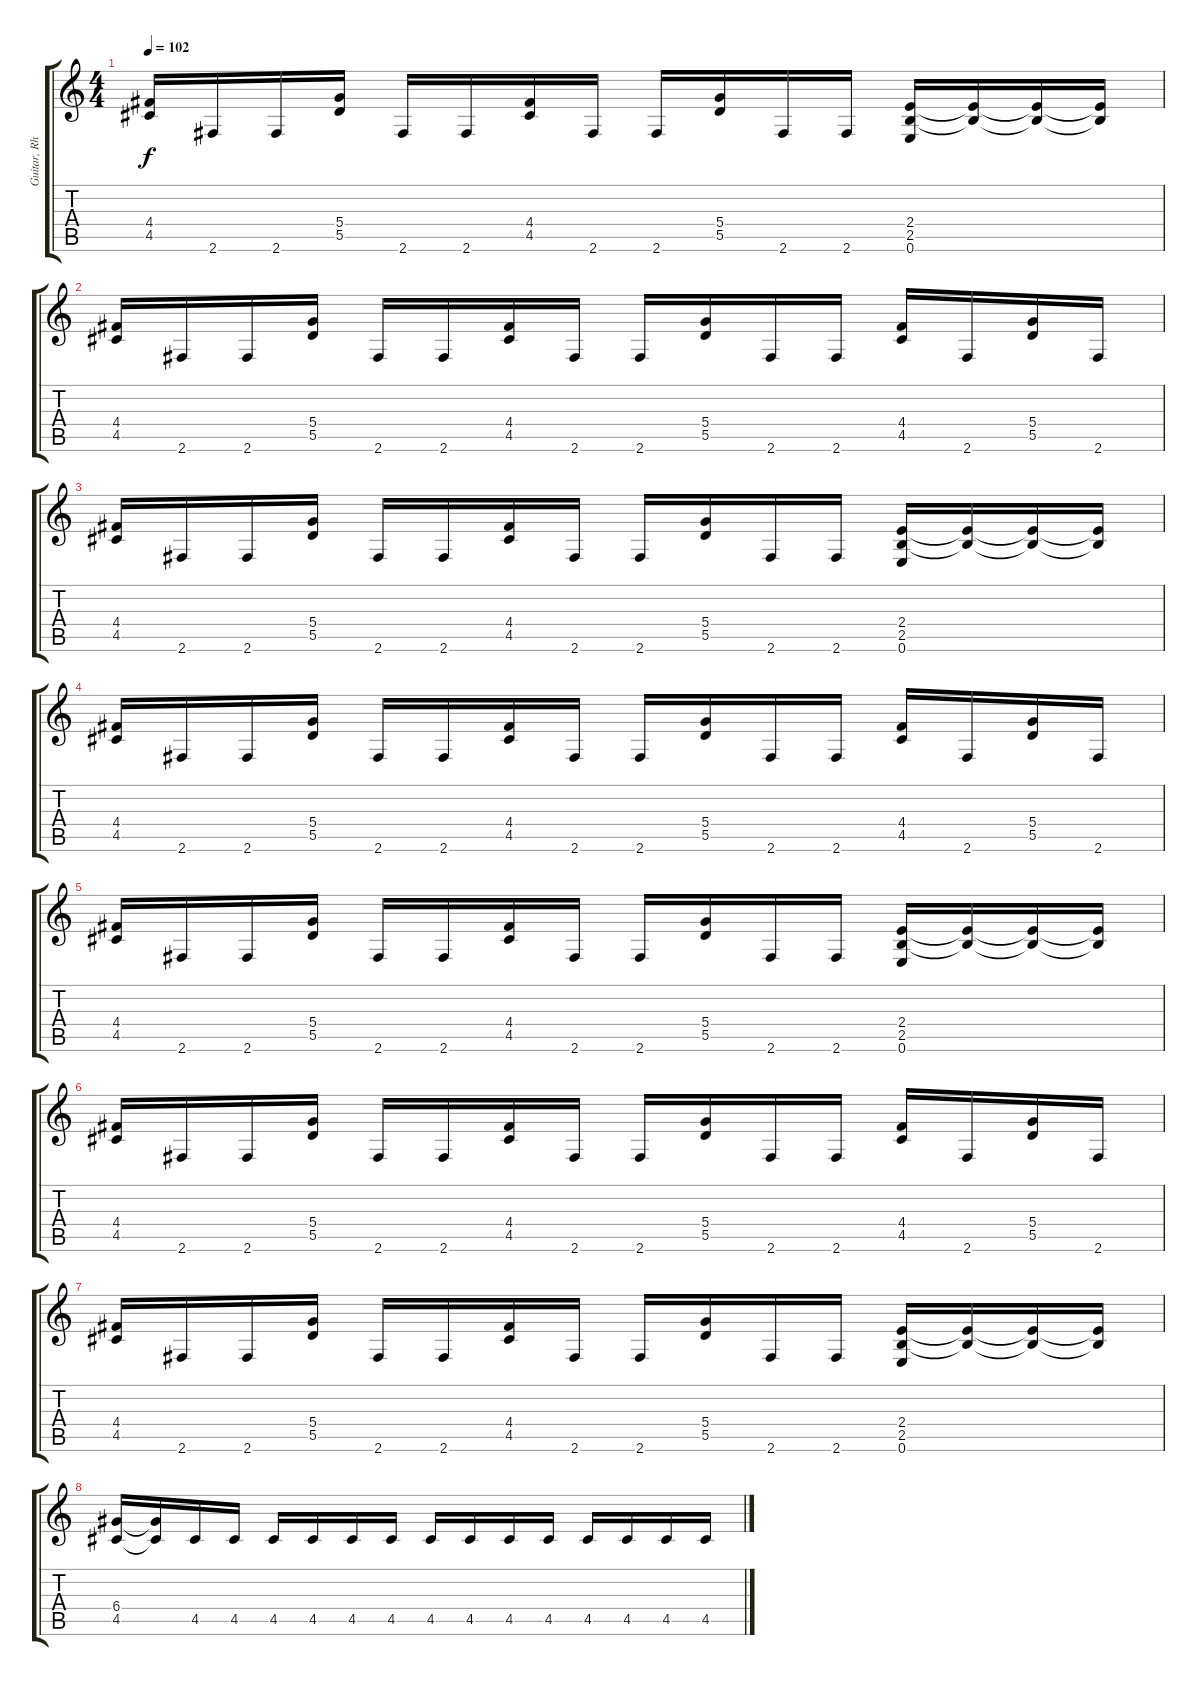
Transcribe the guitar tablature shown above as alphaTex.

\track ("Guitar, Rhythm 2" "Guitar, Rh") {instrument acousticguitarsteel}
\staff {score tabs}
\tuning (E4 B3 G3 D3 A2 E2) {hide}
\ts (4 4)
\tempo 102
\clef g2
\ks c
(4.4 4.5).16{dy f} 2.6.16 2.6.16 (5.4 5.5).16 2.6.16 2.6.16 (4.4 4.5).16 2.6.16 2.6.16 (5.4 5.5).16 2.6.16 2.6.16 (2.4 2.5 0.6).16 (2.4{t} 2.5{t}).16 (2.4{t} 2.5{t}).16 (2.4{t} 2.5{t}).16 |
(4.4 4.5).16 2.6.16 2.6.16 (5.4 5.5).16 2.6.16 2.6.16 (4.4 4.5).16 2.6.16 2.6.16 (5.4 5.5).16 2.6.16 2.6.16 (4.4 4.5).16 2.6.16 (5.4 5.5).16 2.6.16 |
(4.4 4.5).16 2.6.16 2.6.16 (5.4 5.5).16 2.6.16 2.6.16 (4.4 4.5).16 2.6.16 2.6.16 (5.4 5.5).16 2.6.16 2.6.16 (2.4 2.5 0.6).16 (2.4{t} 2.5{t}).16 (2.4{t} 2.5{t}).16 (2.4{t} 2.5{t}).16 |
(4.4 4.5).16 2.6.16 2.6.16 (5.4 5.5).16 2.6.16 2.6.16 (4.4 4.5).16 2.6.16 2.6.16 (5.4 5.5).16 2.6.16 2.6.16 (4.4 4.5).16 2.6.16 (5.4 5.5).16 2.6.16 |
(4.4 4.5).16 2.6.16 2.6.16 (5.4 5.5).16 2.6.16 2.6.16 (4.4 4.5).16 2.6.16 2.6.16 (5.4 5.5).16 2.6.16 2.6.16 (2.4 2.5 0.6).16 (2.4{t} 2.5{t}).16 (2.4{t} 2.5{t}).16 (2.4{t} 2.5{t}).16 |
(4.4 4.5).16 2.6.16 2.6.16 (5.4 5.5).16 2.6.16 2.6.16 (4.4 4.5).16 2.6.16 2.6.16 (5.4 5.5).16 2.6.16 2.6.16 (4.4 4.5).16 2.6.16 (5.4 5.5).16 2.6.16 |
(4.4 4.5).16 2.6.16 2.6.16 (5.4 5.5).16 2.6.16 2.6.16 (4.4 4.5).16 2.6.16 2.6.16 (5.4 5.5).16 2.6.16 2.6.16 (2.4 2.5 0.6).16 (2.4{t} 2.5{t}).16 (2.4{t} 2.5{t}).16 (2.4{t} 2.5{t}).16 |
(6.4 4.5).16 (6.4{t} 4.5{t}).16 4.5.16 4.5.16 4.5.16 4.5.16 4.5.16 4.5.16 4.5.16 4.5.16 4.5.16 4.5.16 4.5.16 4.5.16 4.5.16 4.5.16
